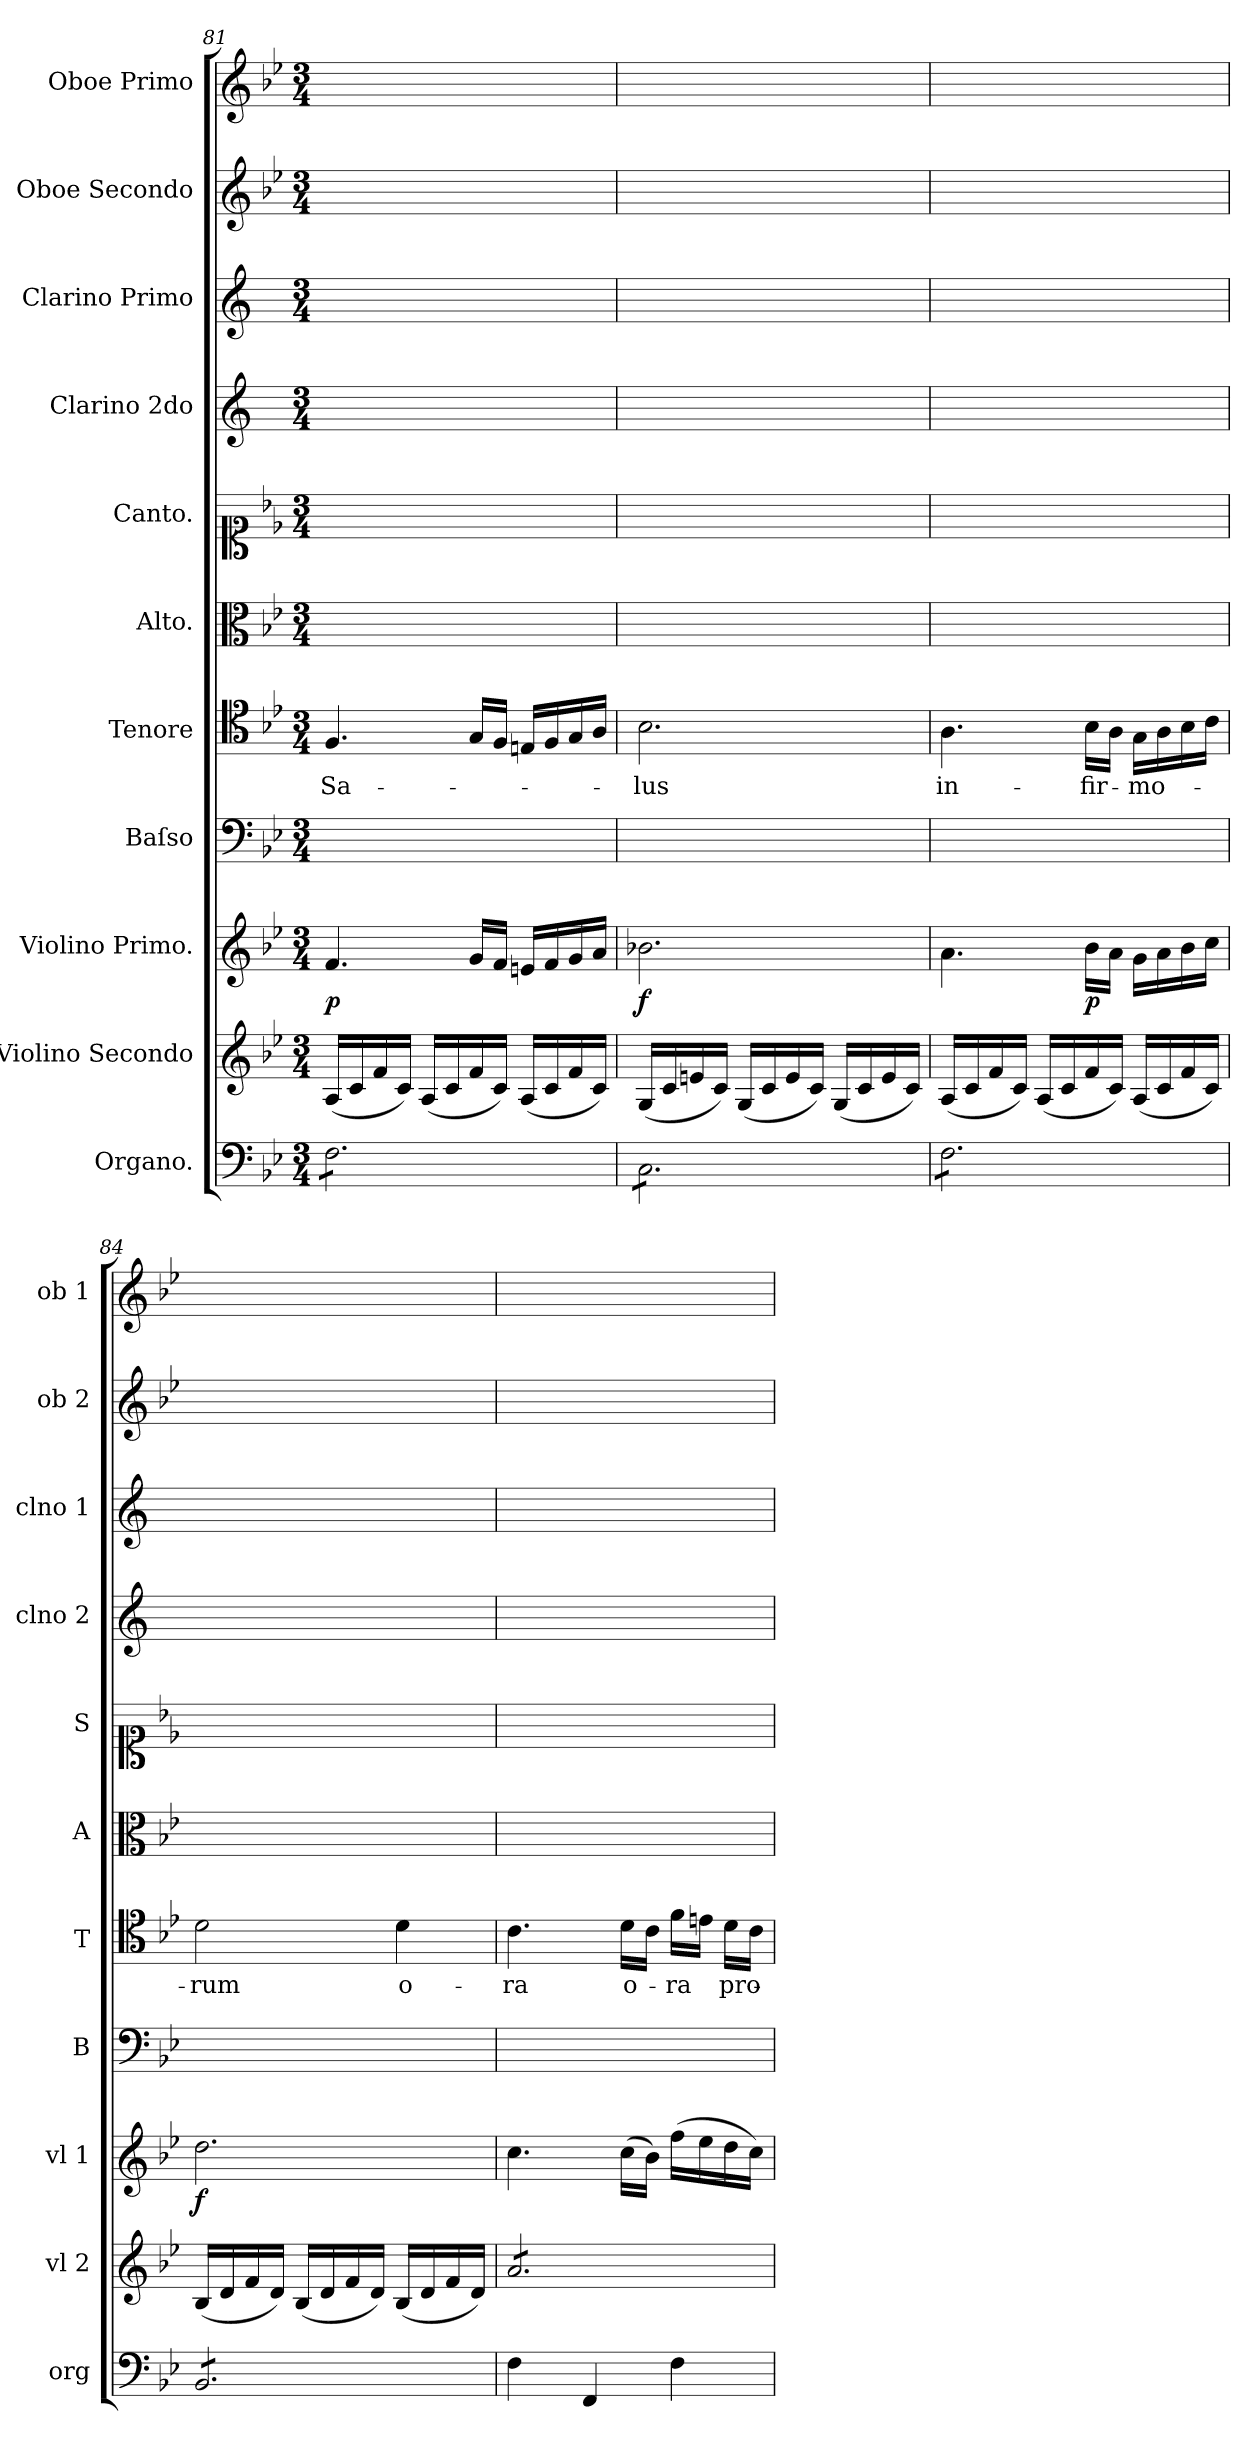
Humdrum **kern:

**kern	**dynam	**kern	**dynam	**kern	**dynam	**kern	**kern	**text	**kern	**kern	**kern	**kern	**kern	**kern
*part11	*part11	*part10	*part10	*part9	*part9	*part8	*part7	*part7	*part6	*part5	*part4	*part3	*part2	*part1
*staff11	*staff11	*staff10	*staff10	*staff9	*staff9	*staff8	*staff7	*staff7	*staff6	*staff5	*staff4	*staff3	*staff2	*staff1
*I"Organo.	*	*I"Violino Secondo	*	*I"Violino Primo.	*	*I"Baſso	*I"Tenore	*	*I"Alto.	*I"Canto.	*I"Clarino 2do	*I"Clarino Primo	*I"Oboe Secondo	*I"Oboe Primo
*I'org	*	*I'vl 2	*	*I'vl 1	*	*I'B	*I'T	*	*I'A	*I'S	*I'clno 2	*I'clno 1	*I'ob 2	*I'ob 1
*clefF4	*	*clefG2	*	*clefG2	*	*clefF4	*clefC4	*	*clefC3	*clefC1	*clefG2	*clefG2	*clefG2	*clefG2
*	*	*	*	*	*	*	*	*	*	*	*ITrd1c2	*ITrd1c2	*	*
*k[b-e-]	*	*k[b-e-]	*	*k[b-e-]	*	*k[b-e-]	*k[b-e-]	*	*k[b-e-]	*k[b-e-]	*k[b-e-]	*k[b-e-]	*k[b-e-]	*k[b-e-]
*B-:	*	*B-:	*	*B-:	*	*B-:	*B-:	*	*B-:	*B-:	*B-:	*B-:	*B-:	*B-:
*M3/4	*	*M3/4	*	*M3/4	*	*M3/4	*M3/4	*	*M3/4	*M3/4	*M3/4	*M3/4	*M3/4	*M3/4
=81	=81	=81	=81	=81	=81	=81	=81	=81	=81	=81	=81	=81	=81	=81
!	!LO:DY:b	!	!	!	!LO:DY:b	!	!	!	!	!	!	!	!	!
*tremolo	*	*	*	*	*	*	*	*	*	*	*	*	*	*
8F\L	po.	(16A/LL	.	4.f/	p	2.ryy	4.F/	Sa-	2.ryy	2.ryy	2.ryy	2.ryy	2.ryy	2.ryy
.	.	16c/	po	.	.	.	.	.	.	.	.	.	.	.
8F\	.	16f/	.	.	.	.	.	.	.	.	.	.	.	.
.	.	16c/JJ)	.	.	.	.	.	.	.	.	.	.	.	.
8F\	.	(16A/LL	.	.	.	.	.	.	.	.	.	.	.	.
.	.	16c/	.	.	.	.	.	.	.	.	.	.	.	.
8F\	.	16f/	.	16g/LL	.	.	16G/LL	.	.	.	.	.	.	.
.	.	16c/JJ)	.	16f/JJ	.	.	16F/JJ	.	.	.	.	.	.	.
8F\	.	(16A/LL	.	16en/LL	.	.	16En/LL	.	.	.	.	.	.	.
.	.	16c/	.	16f/	.	.	16F/	.	.	.	.	.	.	.
8F\J	.	16f/	.	16g/	.	.	16G/	.	.	.	.	.	.	.
.	.	16c/JJ)	.	16a/JJ	.	.	16A/JJ	.	.	.	.	.	.	.
=82	=82	=82	=82	=82	=82	=82	=82	=82	=82	=82	=82	=82	=82	=82
!	!	!	!	!	!LO:DY:b	!	!	!	!	!	!	!	!	!
8C\L	.	(16G/LL	.	2.b-X\	f	2.ryy	2.B-\	-lus	2.ryy	2.ryy	2.ryy	2.ryy	2.ryy	2.ryy
.	.	16c/	.	.	.	.	.	.	.	.	.	.	.	.
8C\	.	16en/	.	.	.	.	.	.	.	.	.	.	.	.
.	.	16c/JJ)	.	.	.	.	.	.	.	.	.	.	.	.
8C\	.	(16G/LL	.	.	.	.	.	.	.	.	.	.	.	.
.	.	16c/	.	.	.	.	.	.	.	.	.	.	.	.
8C\	.	16e/	.	.	.	.	.	.	.	.	.	.	.	.
.	.	16c/JJ)	.	.	.	.	.	.	.	.	.	.	.	.
8C\	.	(16G/LL	.	.	.	.	.	.	.	.	.	.	.	.
.	.	16c/	.	.	.	.	.	.	.	.	.	.	.	.
8C\J	.	16e/	.	.	.	.	.	.	.	.	.	.	.	.
.	.	16c/JJ)	.	.	.	.	.	.	.	.	.	.	.	.
=83	=83	=83	=83	=83	=83	=83	=83	=83	=83	=83	=83	=83	=83	=83
8F\L	.	(16A/LL	.	4.a\	.	2.ryy	4.A\	in-	2.ryy	2.ryy	2.ryy	2.ryy	2.ryy	2.ryy
.	.	16c/	.	.	.	.	.	.	.	.	.	.	.	.
8F\	.	16f/	.	.	.	.	.	.	.	.	.	.	.	.
.	.	16c/JJ)	.	.	.	.	.	.	.	.	.	.	.	.
8F\	.	(16A/LL	.	.	.	.	.	.	.	.	.	.	.	.
.	.	16c/	.	.	.	.	.	.	.	.	.	.	.	.
!	!	!	!	!	!LO:DY:b	!	!	!	!	!	!	!	!	!
8F\	.	16f/	.	16b-\LL	p	.	16B-\LL	-fir-	.	.	.	.	.	.
.	.	16c/JJ)	.	16a\JJ	.	.	16A\JJ	.	.	.	.	.	.	.
8F\	.	(16A/LL	.	16g\LL	.	.	16G\LL	-mo-	.	.	.	.	.	.
.	.	16c/	.	16a\	.	.	16A\	.	.	.	.	.	.	.
8F\J	.	16f/	.	16b-\	.	.	16B-\	.	.	.	.	.	.	.
.	.	16c/JJ)	.	16cc\JJ	.	.	16c\JJ	.	.	.	.	.	.	.
=84	=84	=84	=84	=84	=84	=84	=84	=84	=84	=84	=84	=84	=84	=84
!	!	!	!	!	!LO:DY:b	!	!	!	!	!	!	!	!	!
8BB-/L	.	(16B-/LL	.	2.dd\	f	2.ryy	2d\	-rum	2.ryy	2.ryy	2.ryy	2.ryy	2.ryy	2.ryy
.	.	16d/	.	.	.	.	.	.	.	.	.	.	.	.
8BB-/	.	16f/	.	.	.	.	.	.	.	.	.	.	.	.
.	.	16d/JJ)	.	.	.	.	.	.	.	.	.	.	.	.
8BB-/	.	(16B-/LL	.	.	.	.	.	.	.	.	.	.	.	.
.	.	16d/	.	.	.	.	.	.	.	.	.	.	.	.
8BB-/	.	16f/	.	.	.	.	.	.	.	.	.	.	.	.
.	.	16d/JJ)	.	.	.	.	.	.	.	.	.	.	.	.
8BB-/	.	(16B-/LL	.	.	.	.	4d\	o-	.	.	.	.	.	.
.	.	16d/	.	.	.	.	.	.	.	.	.	.	.	.
8BB-/J	.	16f/	.	.	.	.	.	.	.	.	.	.	.	.
*Xtremolo	*	*	*	*	*	*	*	*	*	*	*	*	*	*
.	.	16d/JJ)	.	.	.	.	.	.	.	.	.	.	.	.
=85	=85	=85	=85	=85	=85	=85	=85	=85	=85	=85	=85	=85	=85	=85
*	*	*	*	*^	*	*	*	*	*	*	*	*	*	*
*	*	*tremolo	*	*	*	*	*	*	*	*	*	*	*	*	*
4F\	.	8a/L	.	4.cc\	8ryy	.	2.ryy	4.c\	-ra	2.ryy	2.ryy	2.ryy	2.ryy	2.ryy	2.ryy
!	!	!	!	!	!	!LO:DY:b	!	!	!	!	!	!	!	!	!
.	.	8a/	.	.	2ryy	pia&colon;	.	.	.	.	.	.	.	.	.
4FF/	.	8a/	.	.	.	.	.	.	.	.	.	.	.	.	.
.	.	8a/	.	(16cc\LL	.	.	.	16d\LL	o-	.	.	.	.	.	.
.	.	.	.	16b-\JJ)	.	.	.	16c\JJ	.	.	.	.	.	.	.
4F\	.	8a/	.	(16ff\LL	.	.	.	16f\LL	-ra	.	.	.	.	.	.
.	.	.	.	16ee-\	.	.	.	16en\JJ	.	.	.	.	.	.	.
.	.	8a/J	.	16dd\	8ryy	.	.	16d\LL	pro-	.	.	.	.	.	.
*	*	*Xtremolo	*	*	*	*	*	*	*	*	*	*	*	*	*
.	.	.	.	16cc\JJ)	.	.	.	16c\JJ	.	.	.	.	.	.	.
*	*	*	*	*v	*v	*	*	*	*	*	*	*	*	*	*
=	=	=	=	=	=	=	=	=	=	=	=	=	=	=
*-	*-	*-	*-	*-	*-	*-	*-	*-	*-	*-	*-	*-	*-	*-
